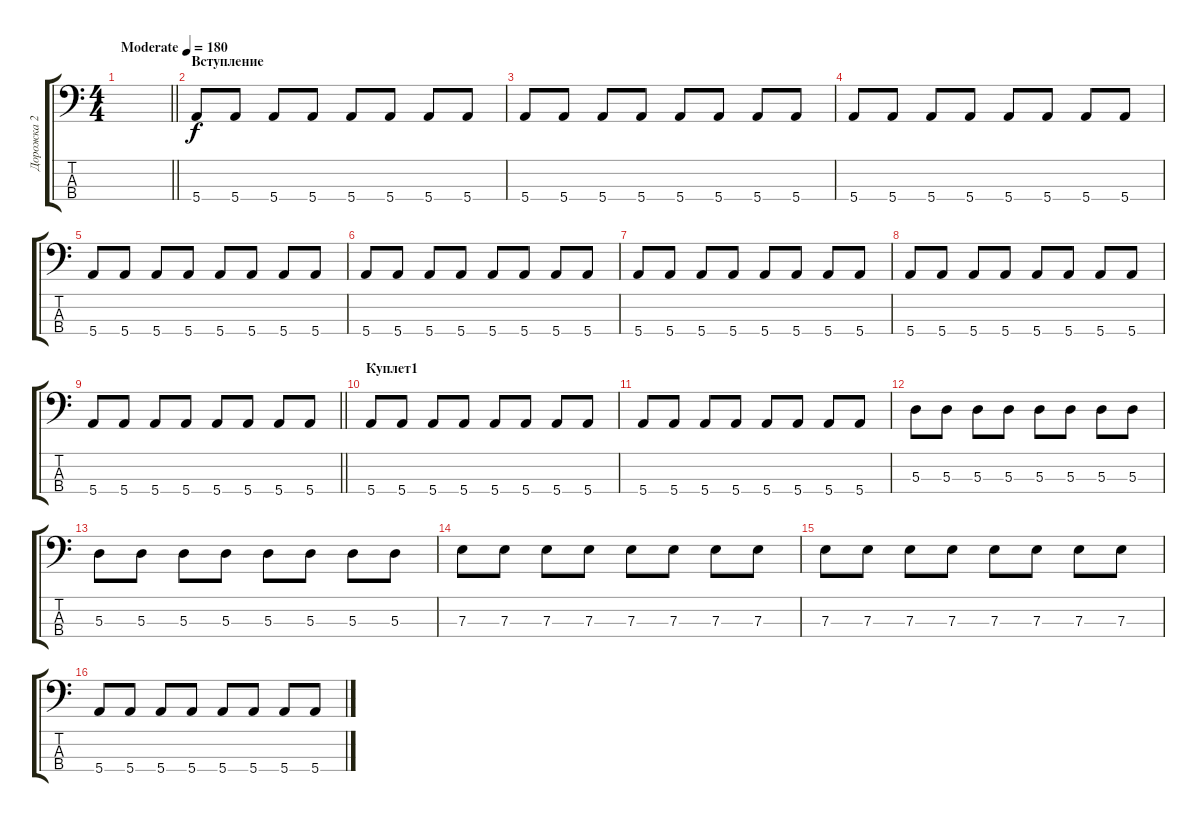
\track ("Дорожка 2" "Дорожка 2") {instrument electricbassfinger}
\staff {score tabs}
\tuning (G2 D2 A1 E1) {hide}
\ts (4 4)
\tempo (180 "Moderate")
\clef f4
\barLineRight lightlight
\ks c
|
\section ("" "Вступление")
5.4.8 5.4.8 5.4.8 5.4.8 5.4.8 5.4.8 5.4.8 5.4.8 |
5.4.8 5.4.8 5.4.8 5.4.8 5.4.8 5.4.8 5.4.8 5.4.8 |
5.4.8 5.4.8 5.4.8 5.4.8 5.4.8 5.4.8 5.4.8 5.4.8 |
5.4.8 5.4.8 5.4.8 5.4.8 5.4.8 5.4.8 5.4.8 5.4.8 |
5.4.8 5.4.8 5.4.8 5.4.8 5.4.8 5.4.8 5.4.8 5.4.8 |
5.4.8 5.4.8 5.4.8 5.4.8 5.4.8 5.4.8 5.4.8 5.4.8 |
5.4.8 5.4.8 5.4.8 5.4.8 5.4.8 5.4.8 5.4.8 5.4.8 |
\barLineRight lightlight
5.4.8 5.4.8 5.4.8 5.4.8 5.4.8 5.4.8 5.4.8 5.4.8 |
\section ("" "Куплет1")
5.4.8 5.4.8 5.4.8 5.4.8 5.4.8 5.4.8 5.4.8 5.4.8 |
5.4.8 5.4.8 5.4.8 5.4.8 5.4.8 5.4.8 5.4.8 5.4.8 |
5.3.8 5.3.8 5.3.8 5.3.8 5.3.8 5.3.8 5.3.8 5.3.8 |
5.3.8 5.3.8 5.3.8 5.3.8 5.3.8 5.3.8 5.3.8 5.3.8 |
7.3.8 7.3.8 7.3.8 7.3.8 7.3.8 7.3.8 7.3.8 7.3.8 |
7.3.8 7.3.8 7.3.8 7.3.8 7.3.8 7.3.8 7.3.8 7.3.8 |
5.4.8 5.4.8 5.4.8 5.4.8 5.4.8 5.4.8 5.4.8 5.4.8
